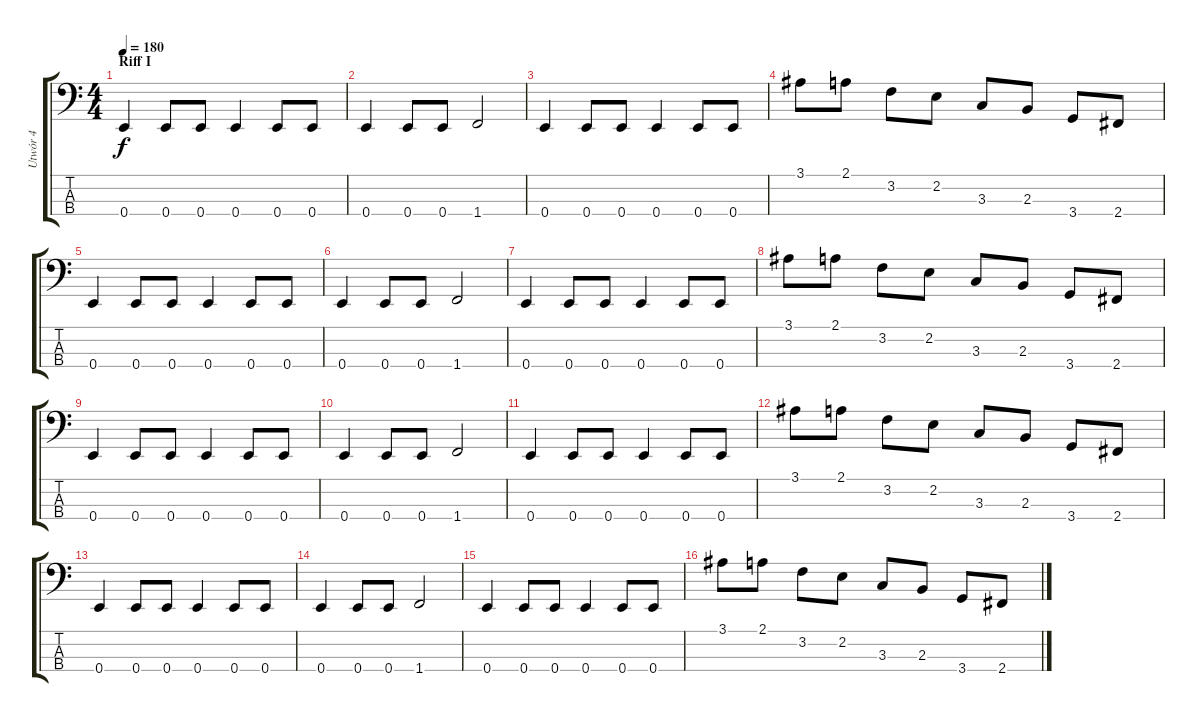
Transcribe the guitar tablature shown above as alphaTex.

\track ("Utwór 4" "Utwór 4") {instrument electricbasspick}
\staff {score tabs}
\tuning (G2 D2 A1 E1) {hide}
\ts (4 4)
\section ("" "Riff I")
\tempo 180
\clef f4
\ks c
0.4.4{dy f instrument electricbasspick} 0.4.8 0.4.8 0.4.4 0.4.8 0.4.8 |
0.4.4 0.4.8 0.4.8 1.4.2 |
0.4.4 0.4.8 0.4.8 0.4.4 0.4.8 0.4.8 |
3.1.8 2.1.8 3.2.8 2.2.8 3.3.8 2.3.8 3.4.8 2.4.8 |
0.4.4 0.4.8 0.4.8 0.4.4 0.4.8 0.4.8 |
0.4.4 0.4.8 0.4.8 1.4.2 |
0.4.4 0.4.8 0.4.8 0.4.4 0.4.8 0.4.8 |
3.1.8 2.1.8 3.2.8 2.2.8 3.3.8 2.3.8 3.4.8 2.4.8 |
0.4.4 0.4.8 0.4.8 0.4.4 0.4.8 0.4.8 |
0.4.4 0.4.8 0.4.8 1.4.2 |
0.4.4 0.4.8 0.4.8 0.4.4 0.4.8 0.4.8 |
3.1.8 2.1.8 3.2.8 2.2.8 3.3.8 2.3.8 3.4.8 2.4.8 |
0.4.4 0.4.8 0.4.8 0.4.4 0.4.8 0.4.8 |
0.4.4 0.4.8 0.4.8 1.4.2 |
0.4.4 0.4.8 0.4.8 0.4.4 0.4.8 0.4.8 |
3.1.8 2.1.8 3.2.8 2.2.8 3.3.8 2.3.8 3.4.8 2.4.8
